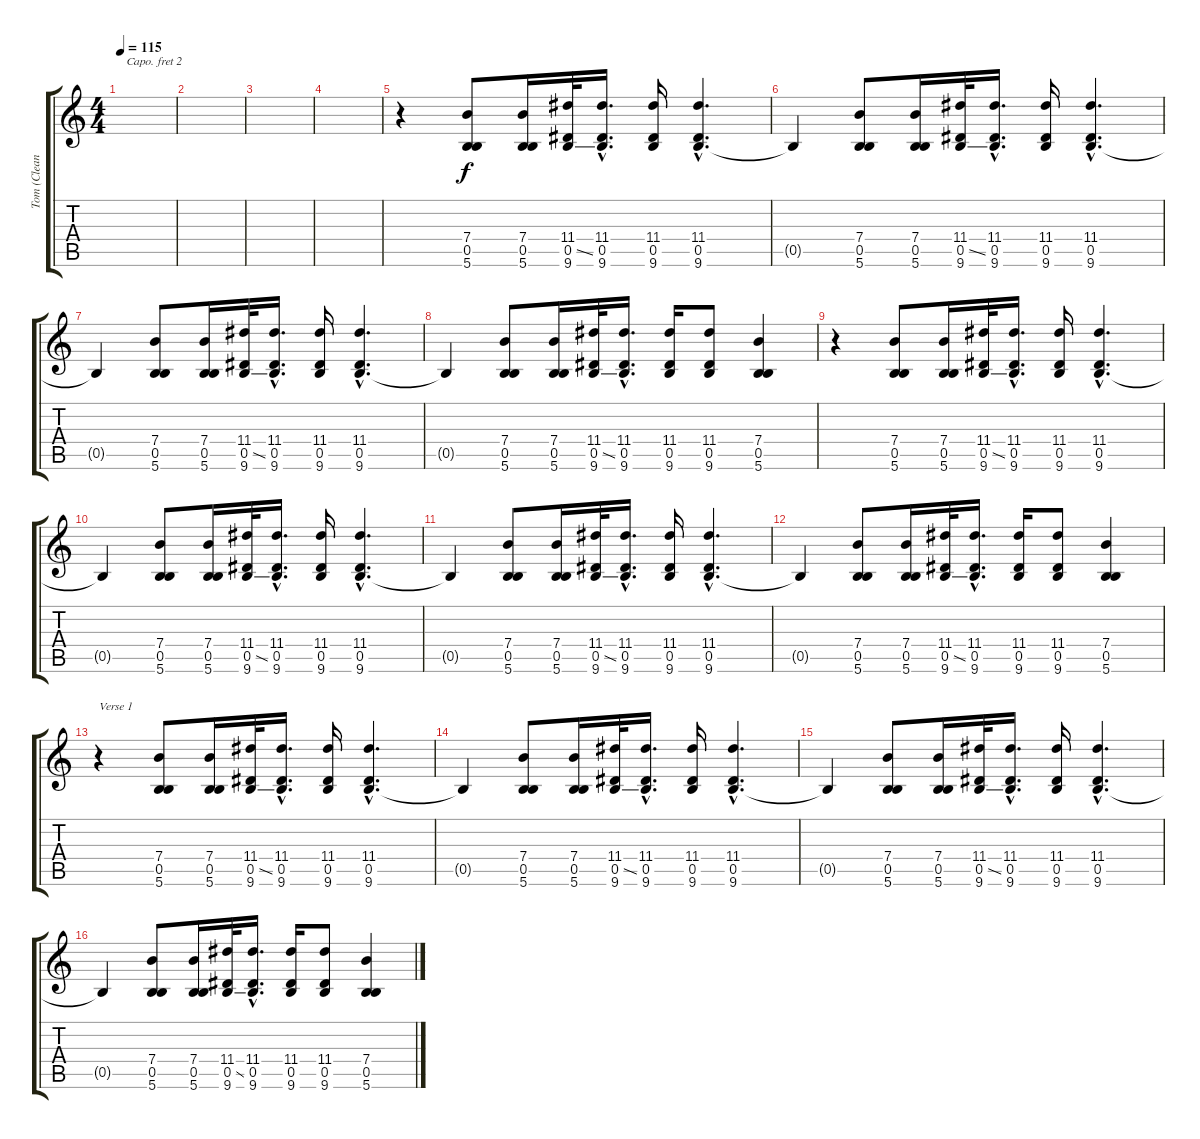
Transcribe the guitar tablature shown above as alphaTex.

\track ("Tom (Clean Guitar)" "Tom (Clean") {instrument electricguitarjazz}
\staff {score tabs}
\capo 2
\tuning (E4 B3 G3 D3 A2 E2) {hide}
\ts (4 4)
\tempo 115
\clef g2
\ks c
|
|
|
|
r.4 (7.4 0.5 5.6).8 (7.4 0.5 5.6).16 (11.4 0.5{ss} 9.6).32 (11.4{hac} 0.5{hac} 9.6{hac}).16{d} (11.4 0.5 9.6).16 (11.4{hac} 0.5{hac} 9.6{hac}).4{d} |
0.5{t}.4 (7.4 0.5 5.6).8 (7.4 0.5 5.6).16 (11.4 0.5{ss} 9.6).32 (11.4{hac} 0.5{hac} 9.6{hac}).16{d} (11.4 0.5 9.6).16 (11.4{hac} 0.5{hac} 9.6{hac}).4{d} |
0.5{t}.4 (7.4 0.5 5.6).8 (7.4 0.5 5.6).16 (11.4 0.5{ss} 9.6).32 (11.4{hac} 0.5{hac} 9.6{hac}).16{d} (11.4 0.5 9.6).16 (11.4{hac} 0.5{hac} 9.6{hac}).4{d} |
0.5{t}.4 (7.4 0.5 5.6).8 (7.4 0.5 5.6).16 (11.4 0.5{ss} 9.6).32 (11.4{hac} 0.5{hac} 9.6{hac}).16{d} (11.4 0.5 9.6).16 (11.4 0.5 9.6).8 (7.4 0.5 5.6).4 |
r.4 (7.4 0.5 5.6).8 (7.4 0.5 5.6).16 (11.4 0.5{ss} 9.6).32 (11.4{hac} 0.5{hac} 9.6{hac}).16{d} (11.4 0.5 9.6).16 (11.4{hac} 0.5{hac} 9.6{hac}).4{d} |
0.5{t}.4 (7.4 0.5 5.6).8 (7.4 0.5 5.6).16 (11.4 0.5{ss} 9.6).32 (11.4{hac} 0.5{hac} 9.6{hac}).16{d} (11.4 0.5 9.6).16 (11.4{hac} 0.5{hac} 9.6{hac}).4{d} |
0.5{t}.4 (7.4 0.5 5.6).8 (7.4 0.5 5.6).16 (11.4 0.5{ss} 9.6).32 (11.4{hac} 0.5{hac} 9.6{hac}).16{d} (11.4 0.5 9.6).16 (11.4{hac} 0.5{hac} 9.6{hac}).4{d} |
0.5{t}.4 (7.4 0.5 5.6).8 (7.4 0.5 5.6).16 (11.4 0.5{ss} 9.6).32 (11.4{hac} 0.5{hac} 9.6{hac}).16{d} (11.4 0.5 9.6).16 (11.4 0.5 9.6).8 (7.4 0.5 5.6).4 |
r.4{txt "Verse 1"} (7.4 0.5 5.6).8 (7.4 0.5 5.6).16 (11.4 0.5{ss} 9.6).32 (11.4{hac} 0.5{hac} 9.6{hac}).16{d} (11.4 0.5 9.6).16 (11.4{hac} 0.5{hac} 9.6{hac}).4{d} |
0.5{t}.4 (7.4 0.5 5.6).8 (7.4 0.5 5.6).16 (11.4 0.5{ss} 9.6).32 (11.4{hac} 0.5{hac} 9.6{hac}).16{d} (11.4 0.5 9.6).16 (11.4{hac} 0.5{hac} 9.6{hac}).4{d} |
0.5{t}.4 (7.4 0.5 5.6).8 (7.4 0.5 5.6).16 (11.4 0.5{ss} 9.6).32 (11.4{hac} 0.5{hac} 9.6{hac}).16{d} (11.4 0.5 9.6).16 (11.4{hac} 0.5{hac} 9.6{hac}).4{d} |
0.5{t}.4 (7.4 0.5 5.6).8 (7.4 0.5 5.6).16 (11.4 0.5{ss} 9.6).32 (11.4{hac} 0.5{hac} 9.6{hac}).16{d} (11.4 0.5 9.6).16 (11.4 0.5 9.6).8 (7.4 0.5 5.6).4
